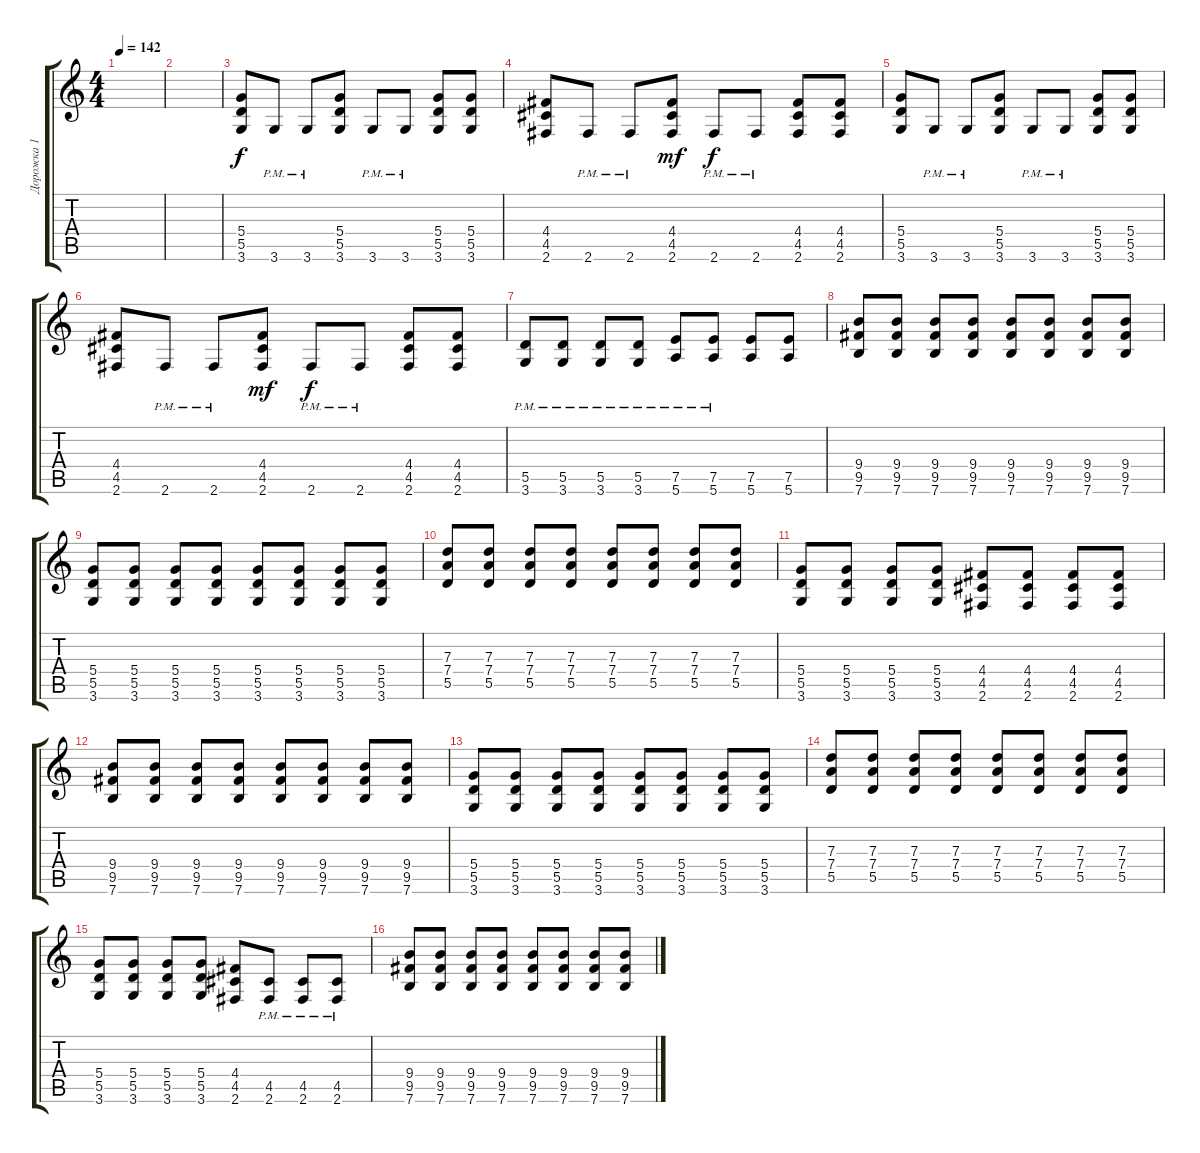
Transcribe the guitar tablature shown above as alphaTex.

\track ("Дорожка 1" "Дорожка 1") {instrument distortionguitar}
\staff {score tabs}
\tuning (E4 B3 G3 D3 A2 E2) {hide}
\ts (4 4)
\tempo 142
\clef g2
\ks c
|
|
(5.4 5.5 3.6).8{dy f} 3.6{pm}.8 3.6{pm}.8 (5.4 5.5 3.6).8 3.6{pm}.8 3.6{pm}.8 (5.4 5.5 3.6).8 (5.4 5.5 3.6).8 |
(4.4 4.5 2.6).8 2.6{pm}.8 2.6{pm}.8 (4.4 4.5 2.6).8{dy mf} 2.6{pm}.8{dy f} 2.6{pm}.8 (4.4 4.5 2.6).8 (4.4 4.5 2.6).8 |
(5.4 5.5 3.6).8 3.6{pm}.8 3.6{pm}.8 (5.4 5.5 3.6).8 3.6{pm}.8 3.6{pm}.8 (5.4 5.5 3.6).8 (5.4 5.5 3.6).8 |
(4.4 4.5 2.6).8 2.6{pm}.8 2.6{pm}.8 (4.4 4.5 2.6).8{dy mf} 2.6{pm}.8{dy f} 2.6{pm}.8 (4.4 4.5 2.6).8 (4.4 4.5 2.6).8 |
(5.5{pm} 3.6{pm}).8 (5.5{pm} 3.6{pm}).8 (5.5{pm} 3.6{pm}).8 (5.5{pm} 3.6{pm}).8 (7.5{pm} 5.6{pm}).8 (7.5{pm} 5.6{pm}).8 (7.5 5.6).8 (7.5 5.6).8 |
(9.4 9.5 7.6).8 (9.4 9.5 7.6).8 (9.4 9.5 7.6).8 (9.4 9.5 7.6).8 (9.4 9.5 7.6).8 (9.4 9.5 7.6).8 (9.4 9.5 7.6).8 (9.4 9.5 7.6).8 |
(5.4 5.5 3.6).8 (5.4 5.5 3.6).8 (5.4 5.5 3.6).8 (5.4 5.5 3.6).8 (5.4 5.5 3.6).8 (5.4 5.5 3.6).8 (5.4 5.5 3.6).8 (5.4 5.5 3.6).8 |
(7.3 7.4 5.5).8 (7.3 7.4 5.5).8 (7.3 7.4 5.5).8 (7.3 7.4 5.5).8 (7.3 7.4 5.5).8 (7.3 7.4 5.5).8 (7.3 7.4 5.5).8 (7.3 7.4 5.5).8 |
(5.4 5.5 3.6).8 (5.4 5.5 3.6).8 (5.4 5.5 3.6).8 (5.4 5.5 3.6).8 (4.4 4.5 2.6).8 (4.4 4.5 2.6).8 (4.4 4.5 2.6).8 (4.4 4.5 2.6).8 |
(9.4 9.5 7.6).8 (9.4 9.5 7.6).8 (9.4 9.5 7.6).8 (9.4 9.5 7.6).8 (9.4 9.5 7.6).8 (9.4 9.5 7.6).8 (9.4 9.5 7.6).8 (9.4 9.5 7.6).8 |
(5.4 5.5 3.6).8 (5.4 5.5 3.6).8 (5.4 5.5 3.6).8 (5.4 5.5 3.6).8 (5.4 5.5 3.6).8 (5.4 5.5 3.6).8 (5.4 5.5 3.6).8 (5.4 5.5 3.6).8 |
(7.3 7.4 5.5).8 (7.3 7.4 5.5).8 (7.3 7.4 5.5).8 (7.3 7.4 5.5).8 (7.3 7.4 5.5).8 (7.3 7.4 5.5).8 (7.3 7.4 5.5).8 (7.3 7.4 5.5).8 |
(5.4 5.5 3.6).8 (5.4 5.5 3.6).8 (5.4 5.5 3.6).8 (5.4 5.5 3.6).8 (4.4 4.5 2.6).8 (4.5{pm} 2.6{pm}).8 (4.5{pm} 2.6{pm}).8 (4.5{pm} 2.6{pm}).8 |
(9.4 9.5 7.6).8 (9.4 9.5 7.6).8 (9.4 9.5 7.6).8 (9.4 9.5 7.6).8 (9.4 9.5 7.6).8 (9.4 9.5 7.6).8 (9.4 9.5 7.6).8 (9.4 9.5 7.6).8
